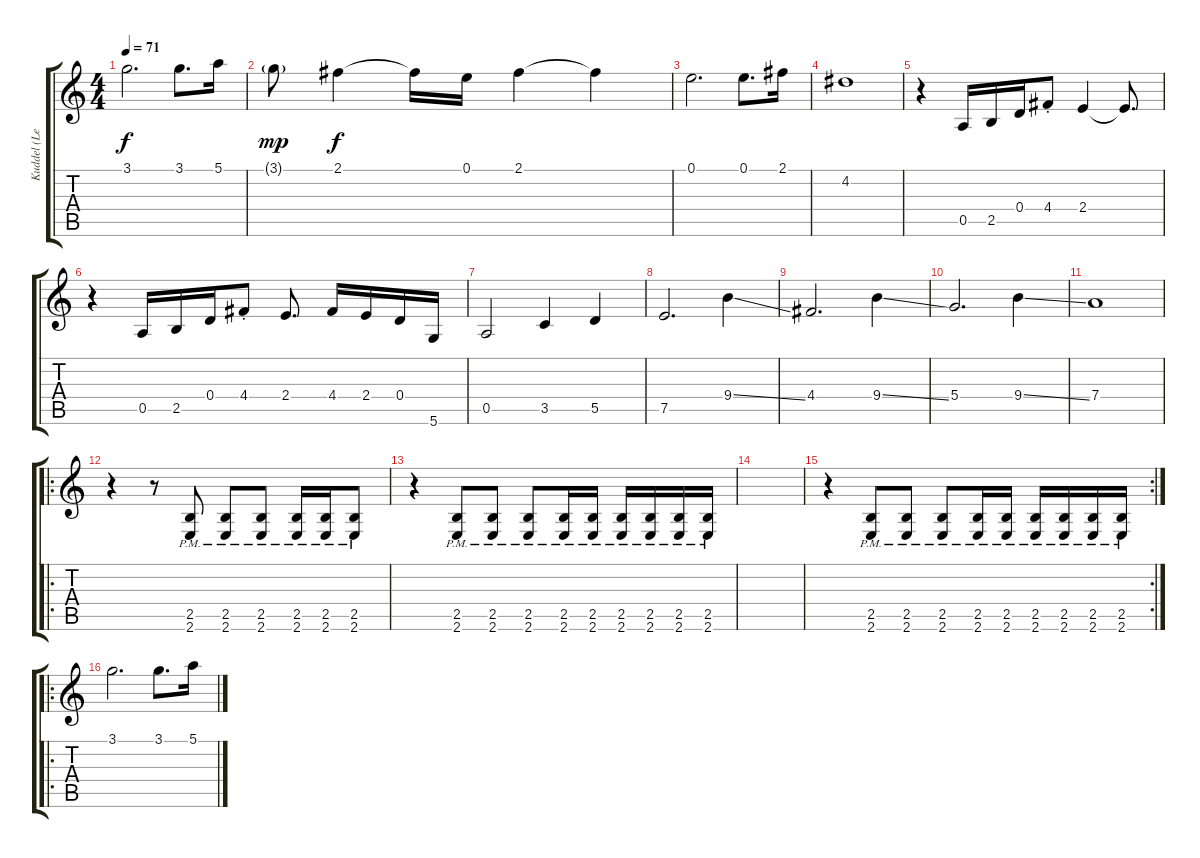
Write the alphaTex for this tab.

\track ("Kuddel (Lead)" "Kuddel (Le") {instrument distortionguitar}
\staff {score tabs}
\tuning (E4 B3 G3 D3 A2 D2) {hide}
\ts (4 4)
\tempo 71
\clef g2
\ks c
3.1.2{d dy f volume 12} 3.1.8{d} 5.1.16 |
3.1{g}.8{dy mp} 2.1.4{dy f} 2.1{t}.16 0.1.16 2.1.4 2.1{t}.4 |
0.1.2{d} 0.1.8{d} 2.1.16 |
4.2.1 |
r.4{instrument distortionguitar} 0.5.16 2.5.16 0.4.16 4.4{st}.8 2.4.4 2.4{t}.8{d} |
r.4{instrument distortionguitar} 0.5.16 2.5.16 0.4.16 4.4{st}.8 2.4.8{d} 4.4.16 2.4.16 0.4.16 5.6.16 |
0.5.2 3.5.4 5.5.4 |
7.5.2{d} 9.4{ss}.4 |
4.4.2{d} 9.4{ss}.4 |
5.4.2{d} 9.4{ss}.4 |
7.4.1 |
\ro
r.4 r.8 (2.5{pm} 2.6{pm}).8 (2.5{pm} 2.6{pm}).8 (2.5{pm} 2.6{pm}).8 (2.5{pm} 2.6{pm}).16 (2.5{pm} 2.6{pm}).16 (2.5{pm} 2.6{pm}).8 |
r.4 (2.5{pm} 2.6{pm}).8 (2.5{pm} 2.6{pm}).8 (2.5{pm} 2.6{pm}).8 (2.5{pm} 2.6{pm}).16 (2.5{pm} 2.6{pm}).16 (2.5{pm} 2.6{pm}).16 (2.5{pm} 2.6{pm}).16 (2.5{pm} 2.6{pm}).16 (2.5{pm} 2.6{pm}).16 |
|
\rc 2
r.4 (2.5{pm} 2.6{pm}).8 (2.5{pm} 2.6{pm}).8 (2.5{pm} 2.6{pm}).8 (2.5{pm} 2.6{pm}).16 (2.5{pm} 2.6{pm}).16 (2.5{pm} 2.6{pm}).16 (2.5{pm} 2.6{pm}).16 (2.5{pm} 2.6{pm}).16 (2.5{pm} 2.6{pm}).16 |
\ro
3.1.2{d volume 12} 3.1.8{d} 5.1.16
